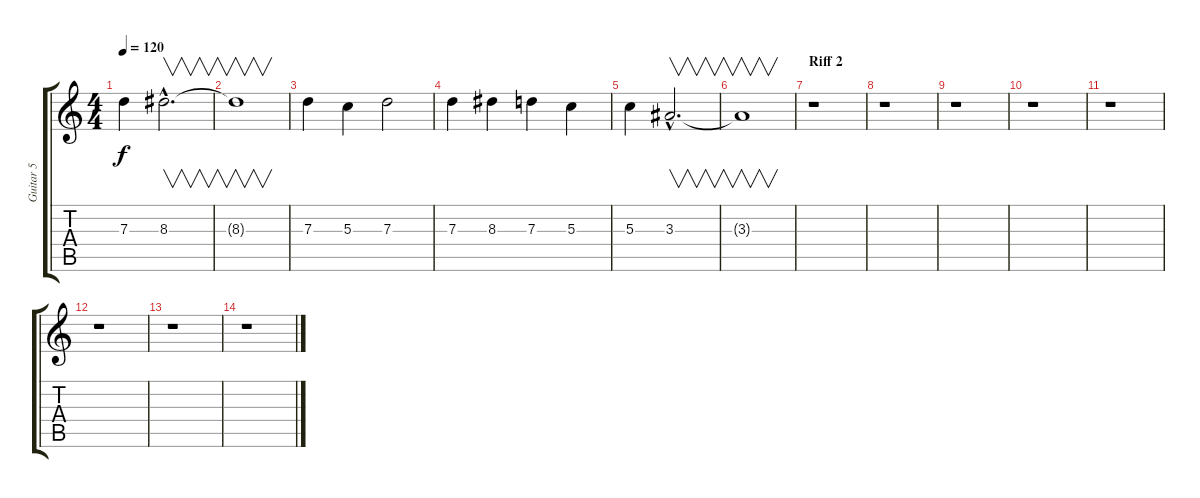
\track ("Guitar 5" "Guitar 5") {instrument acousticguitarsteel}
\staff {score tabs}
\tuning (E4 B3 G3 D3 A2 E2) {hide}
\ts (4 4)
\tempo 120
\clef g2
\ks c
7.3.4{dy f} 8.3{hac}.2{v d} |
8.3{t}.1{v} |
7.3.4 5.3.4 7.3.2 |
7.3.4 8.3.4 7.3.4 5.3.4 |
5.3.4 3.3{hac}.2{v d} |
3.3{t}.1{v} |
\section ("" "Riff 2")
r.1 |
r.1 |
r.1 |
r.1 |
r.1 |
r.1 |
r.1 |
r.1
